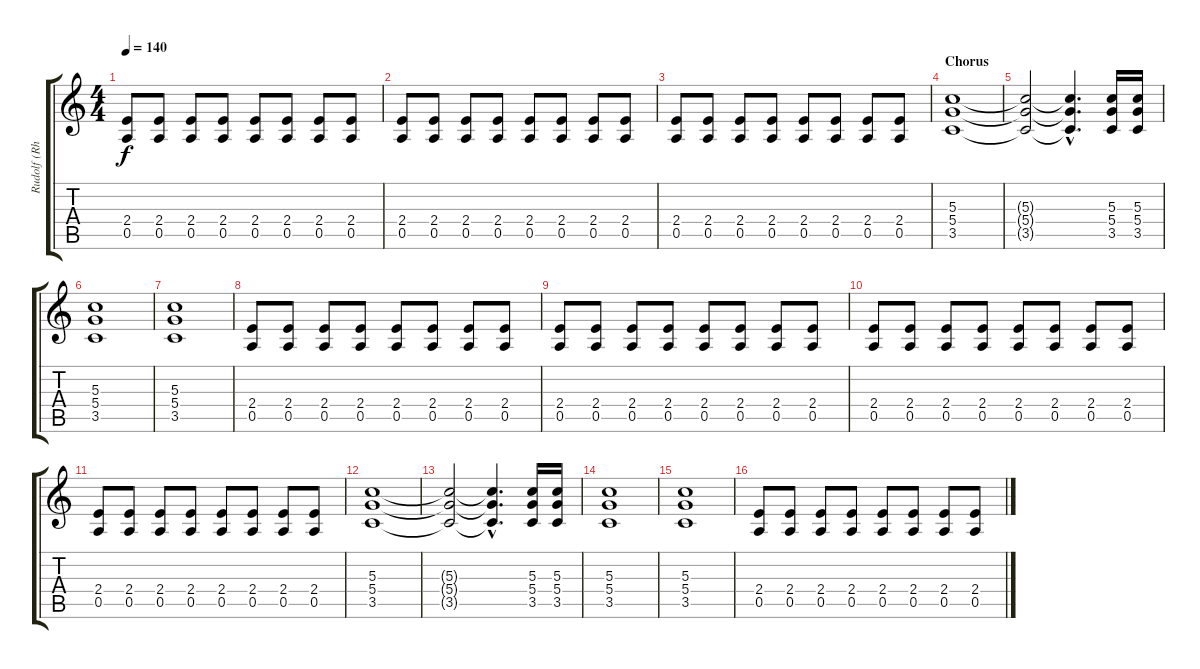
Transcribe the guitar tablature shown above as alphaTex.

\track ("Rudolf (Rhythm)" "Rudolf (Rh") {instrument overdrivenguitar}
\staff {score tabs}
\tuning (E4 B3 G3 D3 A2 E2) {hide}
\ts (4 4)
\tempo 140
\clef g2
\ks c
(2.4 0.5).8{dy f} (2.4 0.5).8 (2.4 0.5).8 (2.4 0.5).8 (2.4 0.5).8 (2.4 0.5).8 (2.4 0.5).8 (2.4 0.5).8 |
(2.4 0.5).8 (2.4 0.5).8 (2.4 0.5).8 (2.4 0.5).8 (2.4 0.5).8 (2.4 0.5).8 (2.4 0.5).8 (2.4 0.5).8 |
(2.4 0.5).8 (2.4 0.5).8 (2.4 0.5).8 (2.4 0.5).8 (2.4 0.5).8 (2.4 0.5).8 (2.4 0.5).8 (2.4 0.5).8 |
\section ("" "Chorus")
(5.3 5.4 3.5).1 |
(5.3{t} 5.4{t} 3.5{t}).2 (5.3{hac t} 5.4{hac t} 3.5{hac t}).4{d} (5.3 5.4 3.5).16 (5.3 5.4 3.5).16 |
(5.3 5.4 3.5).1 |
(5.3 5.4 3.5).1 |
(2.4 0.5).8 (2.4 0.5).8 (2.4 0.5).8 (2.4 0.5).8 (2.4 0.5).8 (2.4 0.5).8 (2.4 0.5).8 (2.4 0.5).8 |
(2.4 0.5).8 (2.4 0.5).8 (2.4 0.5).8 (2.4 0.5).8 (2.4 0.5).8 (2.4 0.5).8 (2.4 0.5).8 (2.4 0.5).8 |
(2.4 0.5).8 (2.4 0.5).8 (2.4 0.5).8 (2.4 0.5).8 (2.4 0.5).8 (2.4 0.5).8 (2.4 0.5).8 (2.4 0.5).8 |
(2.4 0.5).8 (2.4 0.5).8 (2.4 0.5).8 (2.4 0.5).8 (2.4 0.5).8 (2.4 0.5).8 (2.4 0.5).8 (2.4 0.5).8 |
(5.3 5.4 3.5).1 |
(5.3{t} 5.4{t} 3.5{t}).2 (5.3{hac t} 5.4{hac t} 3.5{hac t}).4{d} (5.3 5.4 3.5).16 (5.3 5.4 3.5).16 |
(5.3 5.4 3.5).1 |
(5.3 5.4 3.5).1 |
(2.4 0.5).8 (2.4 0.5).8 (2.4 0.5).8 (2.4 0.5).8 (2.4 0.5).8 (2.4 0.5).8 (2.4 0.5).8 (2.4 0.5).8
